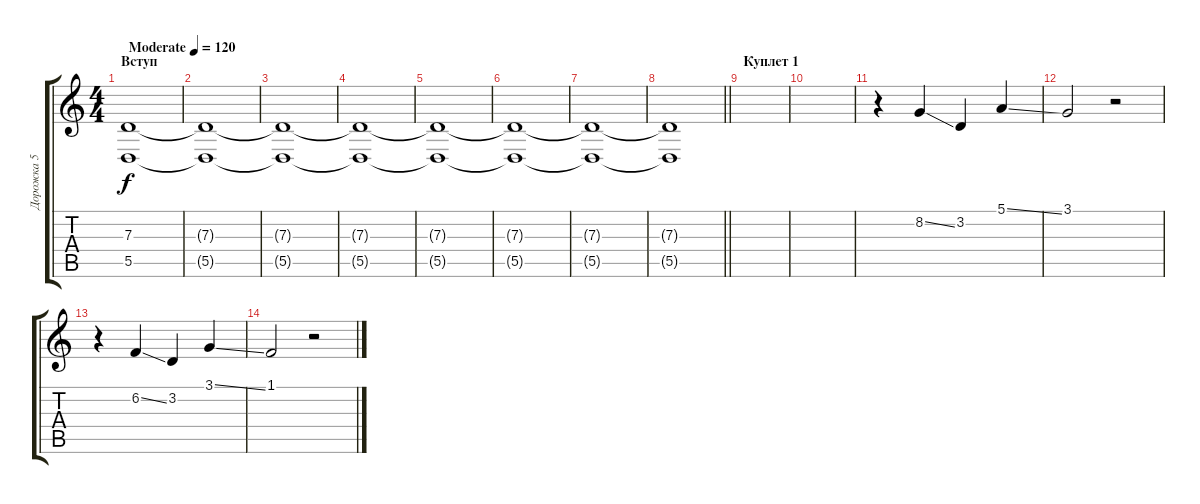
\track ("Дорожка 5" "Дорожка 5") {instrument lead1square}
\staff {score tabs}
\tuning (E4 B3 G3 D3 A2 E2) {hide}
\ts (4 4)
\section ("" "Вступ")
\tempo (120 "Moderate")
\clef g2
\ks c
(7.3 5.5).1{dy f instrument lead1square} |
(7.3{t} 5.5{t}).1 |
(7.3{t} 5.5{t}).1 |
(7.3{t} 5.5{t}).1 |
(7.3{t} 5.5{t}).1 |
(7.3{t} 5.5{t}).1 |
(7.3{t} 5.5{t}).1 |
\barLineRight lightlight
(7.3{t} 5.5{t}).1 |
\section ("" "Куплет 1")
|
|
r.4 8.2{ss}.4 3.2.4 5.1{ss}.4 |
3.1.2 r.2 |
r.4 6.2{ss}.4 3.2.4 3.1{ss}.4 |
1.1.2 r.2
